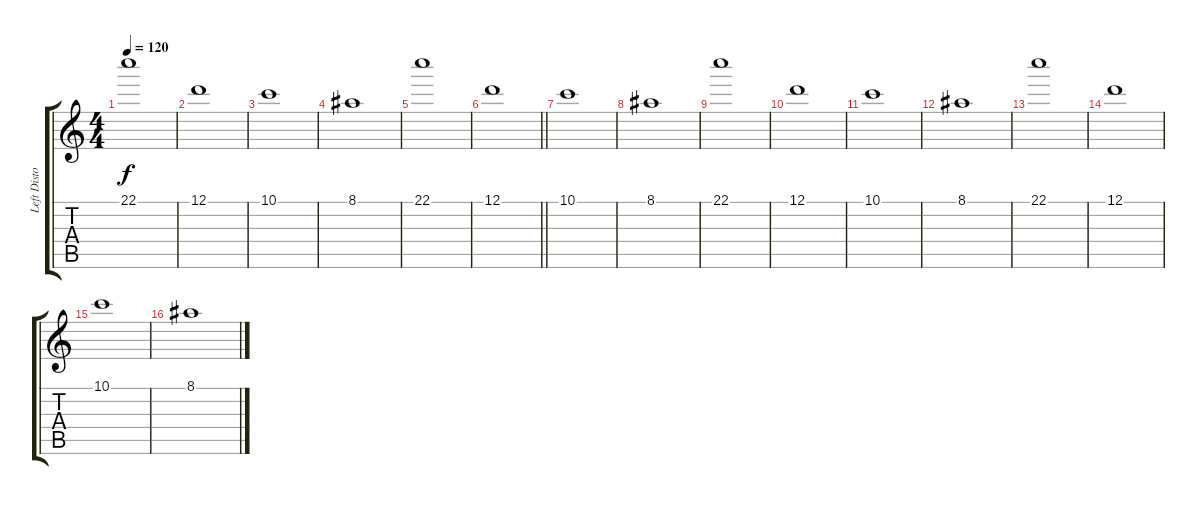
\track ("Left Distorted" "Left Disto") {instrument distortionguitar}
\staff {score tabs}
\tuning (D4 A3 F3 C3 G2 C2) {hide}
\ts (4 4)
\tempo 120
\clef g2
\ks c
22.1.1{dy f volume 12} |
12.1.1 |
10.1.1 |
8.1.1 |
22.1.1 |
\barLineRight lightlight
12.1.1 |
10.1.1 |
8.1.1 |
22.1.1 |
12.1.1 |
10.1.1 |
8.1.1 |
22.1.1 |
12.1.1 |
10.1.1 |
8.1.1
